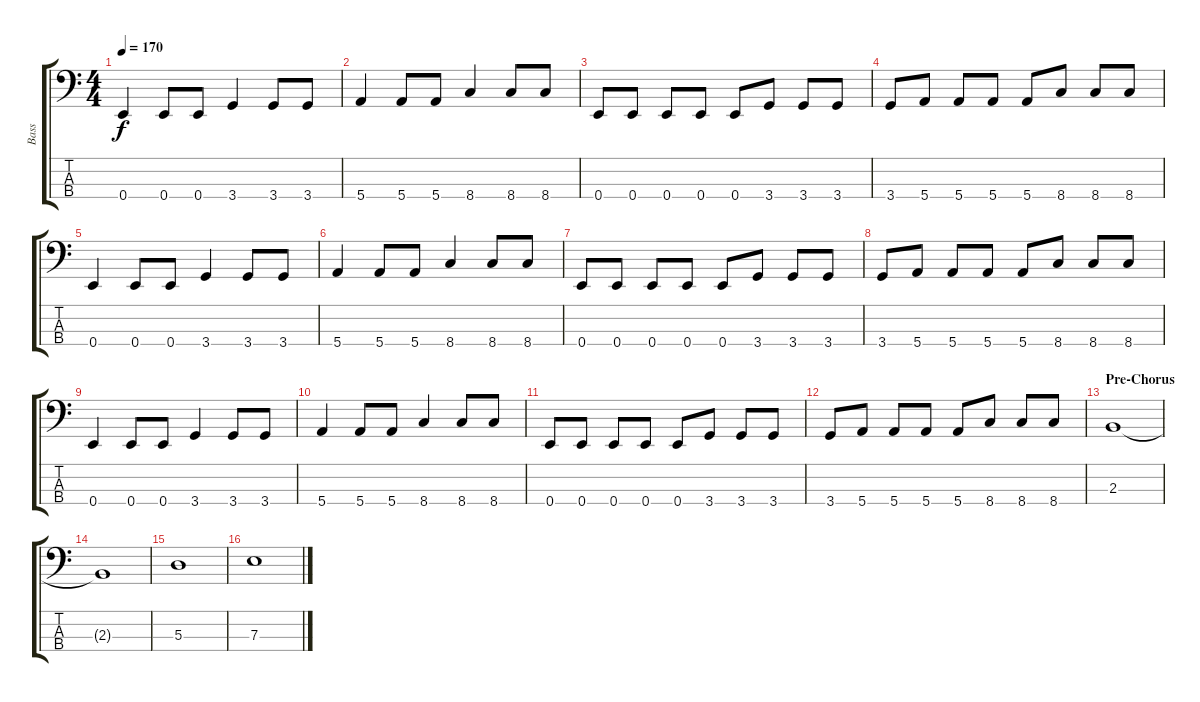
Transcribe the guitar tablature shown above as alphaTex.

\track ("Bass" "Bass") {instrument electricbassfinger}
\staff {score tabs}
\tuning (G2 D2 A1 E1) {hide}
\ts (4 4)
\tempo 170
\clef f4
\ks c
0.4.4{dy f} 0.4.8 0.4.8 3.4.4 3.4.8 3.4.8 |
5.4.4 5.4.8 5.4.8 8.4.4 8.4.8 8.4.8 |
0.4.8 0.4.8 0.4.8 0.4.8 0.4.8 3.4.8 3.4.8 3.4.8 |
3.4.8 5.4.8 5.4.8 5.4.8 5.4.8 8.4.8 8.4.8 8.4.8 |
0.4.4 0.4.8 0.4.8 3.4.4 3.4.8 3.4.8 |
5.4.4 5.4.8 5.4.8 8.4.4 8.4.8 8.4.8 |
0.4.8 0.4.8 0.4.8 0.4.8 0.4.8 3.4.8 3.4.8 3.4.8 |
3.4.8 5.4.8 5.4.8 5.4.8 5.4.8 8.4.8 8.4.8 8.4.8 |
0.4.4 0.4.8 0.4.8 3.4.4 3.4.8 3.4.8 |
5.4.4 5.4.8 5.4.8 8.4.4 8.4.8 8.4.8 |
0.4.8 0.4.8 0.4.8 0.4.8 0.4.8 3.4.8 3.4.8 3.4.8 |
3.4.8 5.4.8 5.4.8 5.4.8 5.4.8 8.4.8 8.4.8 8.4.8 |
\section ("" "Pre-Chorus")
2.3.1 |
2.3{t}.1 |
5.3.1 |
7.3.1
